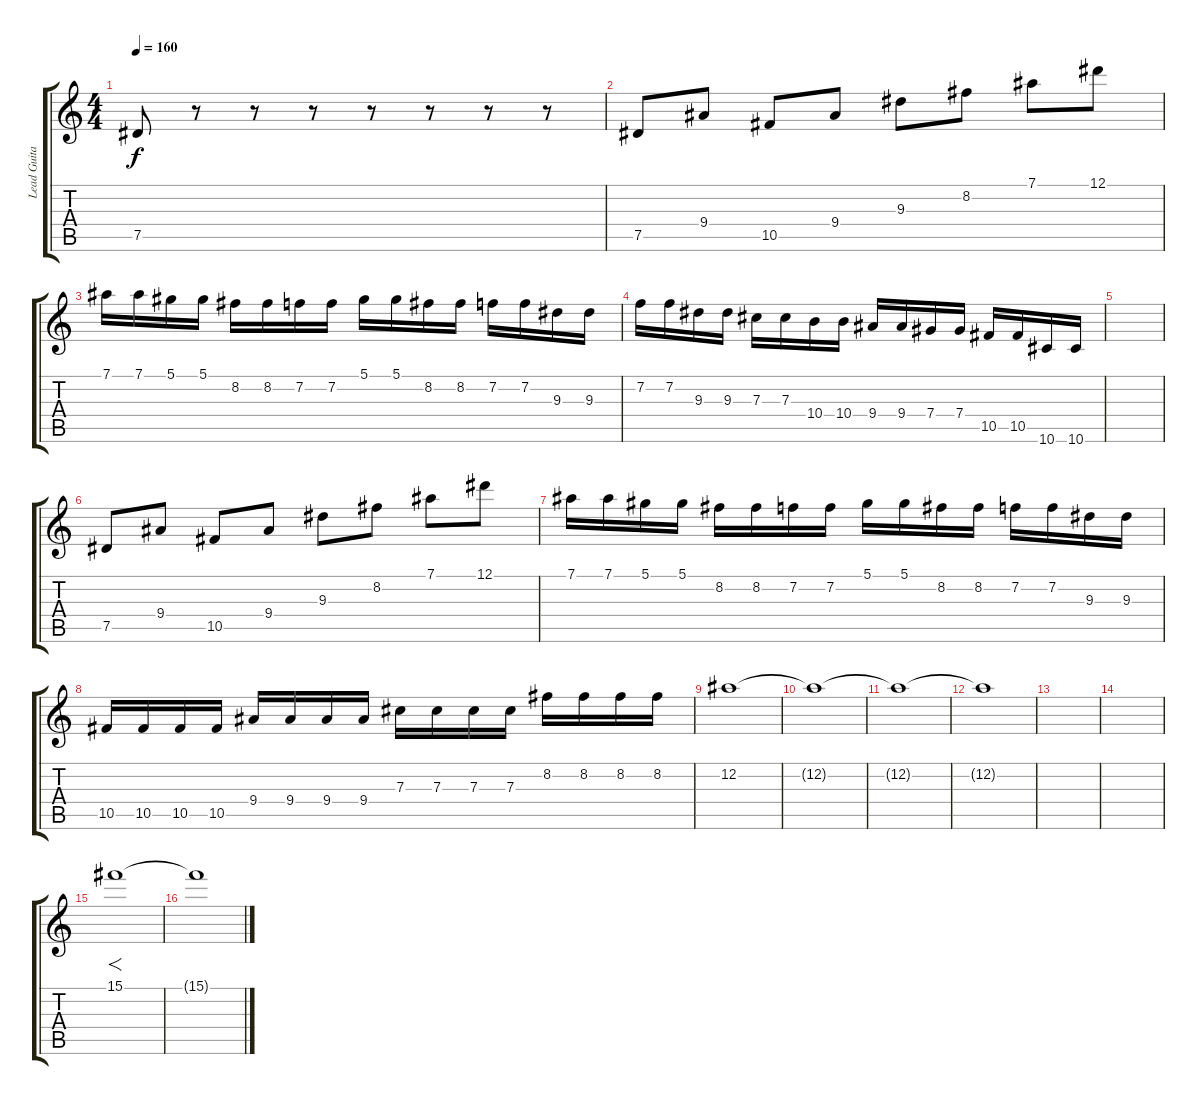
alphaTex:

\track ("Lead Guitar II" "Lead Guita") {instrument overdrivenguitar}
\staff {score tabs}
\tuning (Eb4 Bb3 Gb3 Db3 Ab2 Eb2) {hide}
\ts (4 4)
\tempo 160
\clef g2
\ks c
7.5.8{dy f} r.8 r.8 r.8 r.8 r.8 r.8 r.8 |
7.5.8 9.4.8 10.5.8 9.4.8 9.3.8 8.2.8 7.1.8 12.1.8 |
7.1.16 7.1.16 5.1.16 5.1.16 8.2.16 8.2.16 7.2.16 7.2.16 5.1.16 5.1.16 8.2.16 8.2.16 7.2.16 7.2.16 9.3.16 9.3.16 |
7.2.16 7.2.16 9.3.16 9.3.16 7.3.16 7.3.16 10.4.16 10.4.16 9.4.16 9.4.16 7.4.16 7.4.16 10.5.16 10.5.16 10.6.16 10.6.16 |
|
7.5.8 9.4.8 10.5.8 9.4.8 9.3.8 8.2.8 7.1.8 12.1.8 |
7.1.16 7.1.16 5.1.16 5.1.16 8.2.16 8.2.16 7.2.16 7.2.16 5.1.16 5.1.16 8.2.16 8.2.16 7.2.16 7.2.16 9.3.16 9.3.16 |
10.5.16 10.5.16 10.5.16 10.5.16 9.4.16 9.4.16 9.4.16 9.4.16 7.3.16 7.3.16 7.3.16 7.3.16 8.2.16 8.2.16 8.2.16 8.2.16 |
12.2.1 |
12.2{t}.1 |
12.2{t}.1 |
12.2{t}.1 |
|
|
15.1.1{f} |
15.1{t}.1
